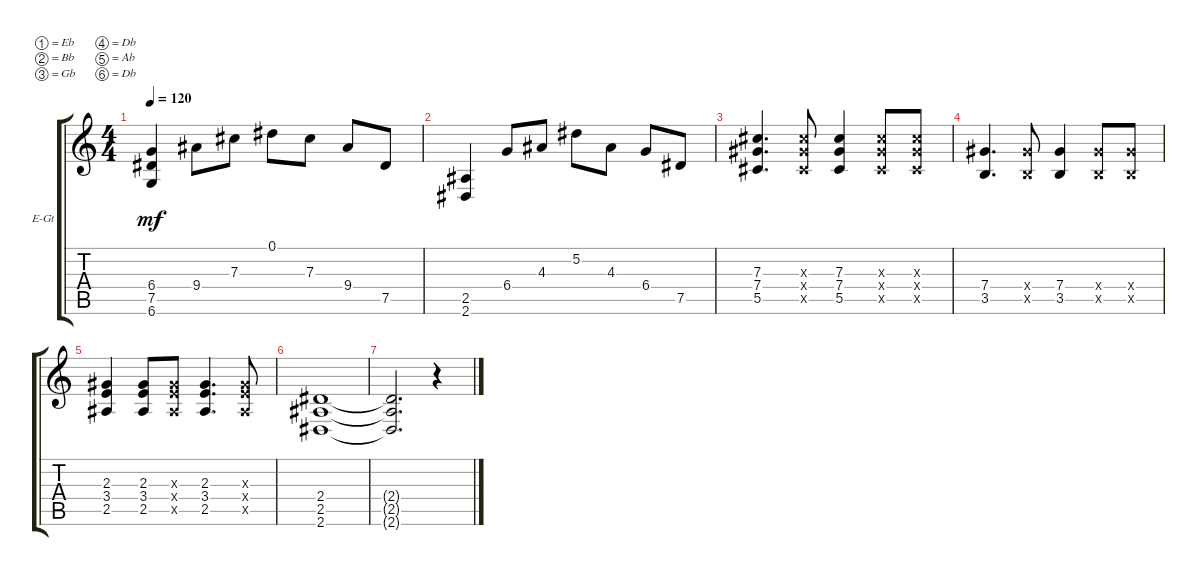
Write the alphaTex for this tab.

\defaultSystemsLayout 4
\bracketExtendMode groupsimilarinstruments
\firstSystemTrackNameOrientation horizontal
\otherSystemsTrackNameOrientation horizontal
\track ("Перегруженная гитара 1" "E-Gt") {instrument overdrivenguitar}
\staff {score tabs}
\tuning (Eb4 Bb3 Gb3 Db3 Ab2 Db2)
\ts (4 4)
\tempo 120
\clef g2
\ks c
(6.6 7.5 6.4).4{dy mf} 9.4.8 7.3.8 0.1.8 7.3.8 9.4.8 7.5.8 |
(2.6 2.5).4 6.4.8 4.3.8 5.2.8 4.3.8 6.4.8 7.5.8 |
(5.5 7.4 7.3).4{d} (5.5{x} 7.4{x} 7.3{x}).8 (5.5 7.4 7.3).4 (5.5{x} 7.4{x} 7.3{x}).8 (5.5{x} 7.4{x} 7.3{x}).8 |
(7.4 3.5).4{d} (3.5{x} 7.4{x}).8 (7.4 3.5).4 (3.5{x} 7.4{x}).8 (3.5{x} 7.4{x}).8 |
(3.4 2.5 2.3).4 (3.4 2.5 2.3).8 (3.4{x} 2.5{x} 2.3{x}).8 (3.4 2.5 2.3).4{d} (3.4{x} 2.5{x} 2.3{x}).8 |
(2.6 2.5 2.4).1 |
(2.6{t} 2.5{t} 2.4{t}).2{d} r.4
